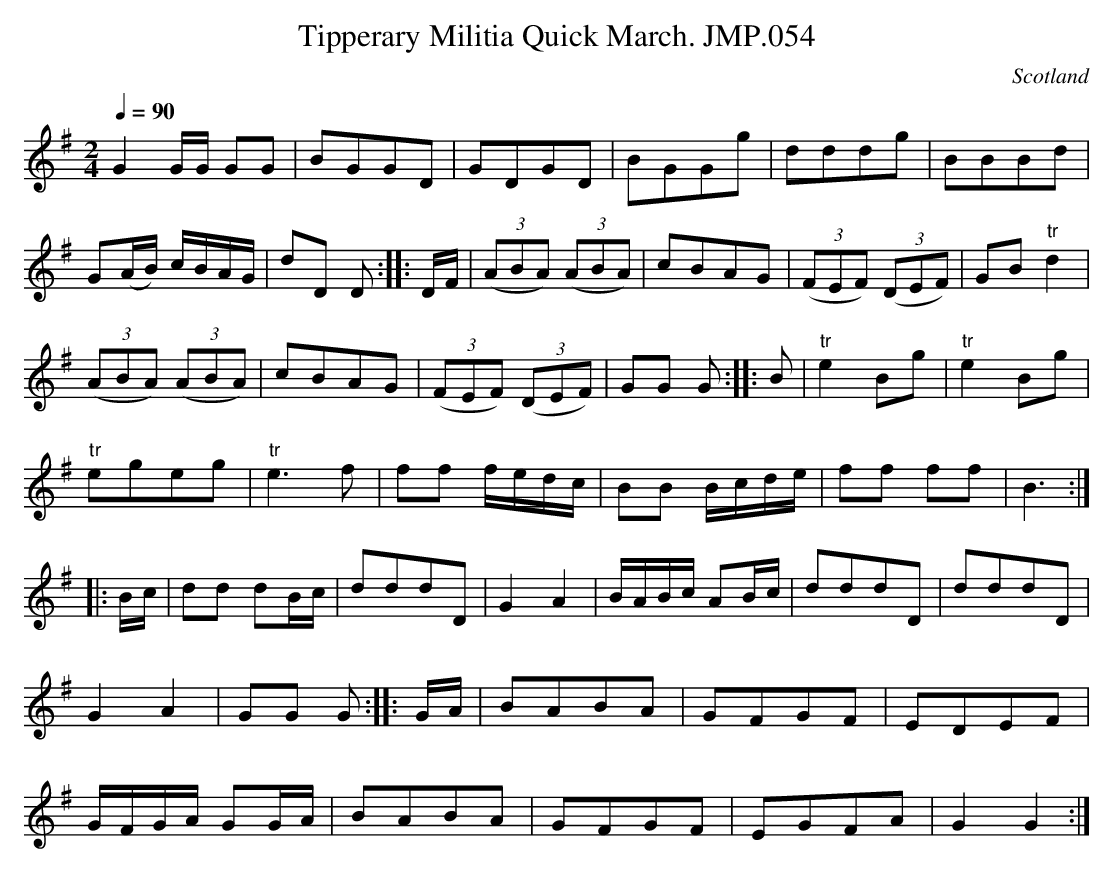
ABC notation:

X:1
T:Tipperary Militia Quick March. JMP.054
M:2/4
L:1/8
Q:1/4=90
O:Scotland
notC:"59"
K:G major
G2 G/G/ GG | BGGD | GDGD | BGGg |dddg | BBBd  |!
G(A/B/) c/B/A/G/ | dD D ::\
D/F/ | ((3ABA)  ((3ABA) | cBAG | ((3FEF) ((3DEF) | GB "tr"d2 |!
((3ABA)  ((3ABA) | cBAG | ((3FEF) ((3DEF) | GG G ::\
B | "tr" e2 Bg | "tr"e2 Bg |!
"tr"egeg | "tr"e3 f | ff f/e/d/c/ |BB B/c/d/e/ | ff ff | B3 :|!
|: B/c/ | dd dB/c/ | dddD | G2 A2 |B/A/B/c/ AB/c/ | dddD | dddD |!
G2A2 | GG G :: G/A/ |BABA | GFGF | EDEF | !
G/F/G/A/ GG/A/ | BABA | GFGF |EGFA | G2 G2 :|
